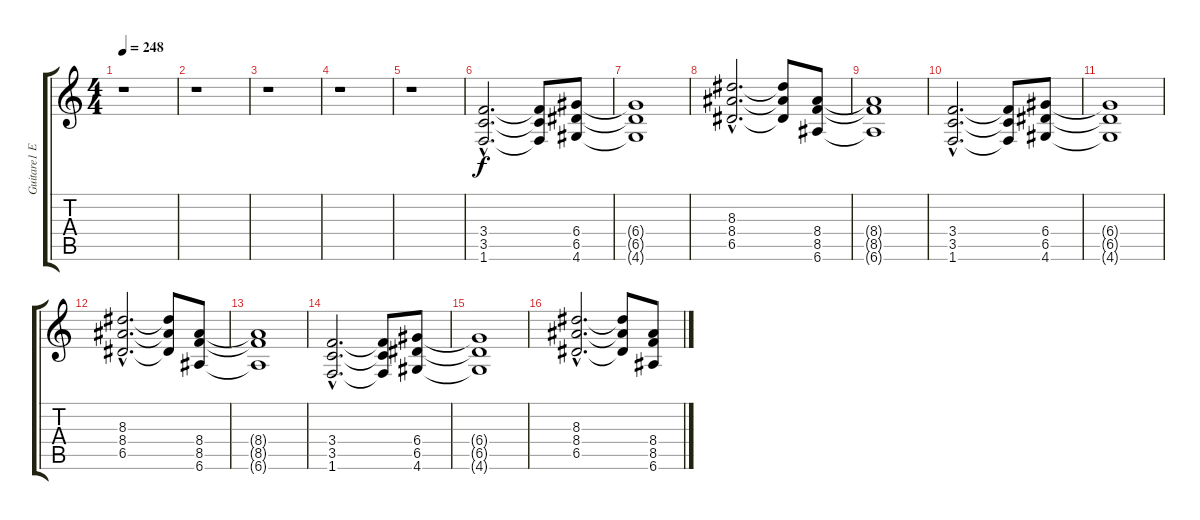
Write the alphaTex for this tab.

\track ("Guitare1 E" "Guitare1 E") {instrument overdrivenguitar}
\staff {score tabs}
\tuning (E4 B3 G3 D3 A2 E2) {hide}
\ts (4 4)
\tempo 248
\clef g2
\ks c
r.1{dy f} |
r.1 |
r.1 |
r.1 |
r.1 |
(3.4{hac} 3.5{hac} 1.6{hac}).2{d} (3.4{t} 3.5{t} 1.6{t}).8 (6.4 6.5 4.6).8 |
(6.4{t} 6.5{t} 4.6{t}).1 |
(8.3{hac} 8.4{hac} 6.5{hac}).2{d} (8.3{t} 8.4{t} 6.5{t}).8 (8.4 8.5 6.6).8 |
(8.4{t} 8.5{t} 6.6{t}).1 |
(3.4{hac} 3.5{hac} 1.6{hac}).2{d} (3.4{t} 3.5{t} 1.6{t}).8 (6.4 6.5 4.6).8 |
(6.4{t} 6.5{t} 4.6{t}).1 |
(8.3{hac} 8.4{hac} 6.5{hac}).2{d} (8.3{t} 8.4{t} 6.5{t}).8 (8.4 8.5 6.6).8 |
(8.4{t} 8.5{t} 6.6{t}).1 |
(3.4{hac} 3.5{hac} 1.6{hac}).2{d} (3.4{t} 3.5{t} 1.6{t}).8 (6.4 6.5 4.6).8 |
(6.4{t} 6.5{t} 4.6{t}).1 |
(8.3{hac} 8.4{hac} 6.5{hac}).2{d} (8.3{t} 8.4{t} 6.5{t}).8 (8.4 8.5 6.6).8
